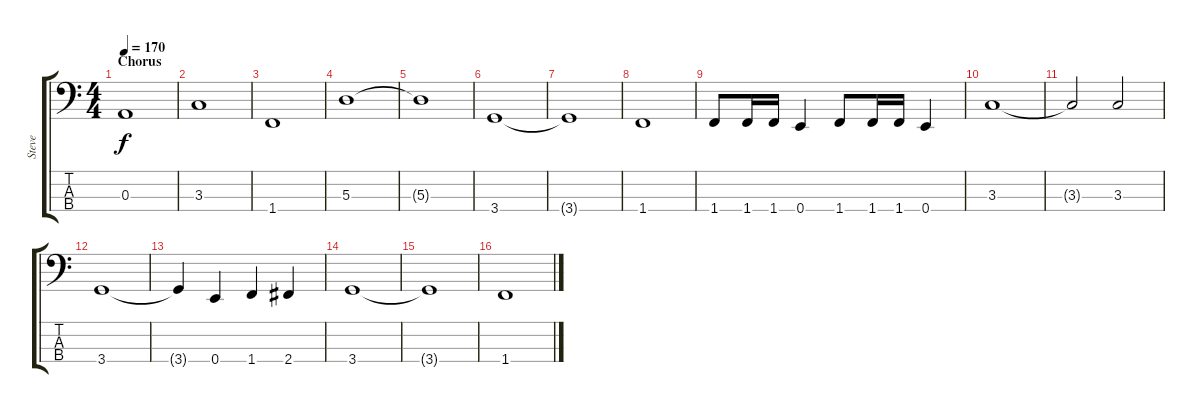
\track ("Steve" "Steve") {instrument electricbassfinger}
\staff {score tabs}
\tuning (G2 D2 A1 E1) {hide}
\ts (4 4)
\section ("" "Chorus")
\tempo 170
\clef f4
\ks c
0.3.1{dy f} |
3.3.1 |
1.4.1 |
5.3.1 |
5.3{t}.1 |
3.4.1 |
3.4{t}.1 |
1.4.1 |
1.4.8 1.4.16 1.4.16 0.4.4 1.4.8 1.4.16 1.4.16 0.4.4 |
3.3.1 |
3.3{t}.2 3.3.2 |
3.4.1 |
3.4{t}.4 0.4.4 1.4.4 2.4.4 |
3.4.1 |
3.4{t}.1 |
1.4.1
